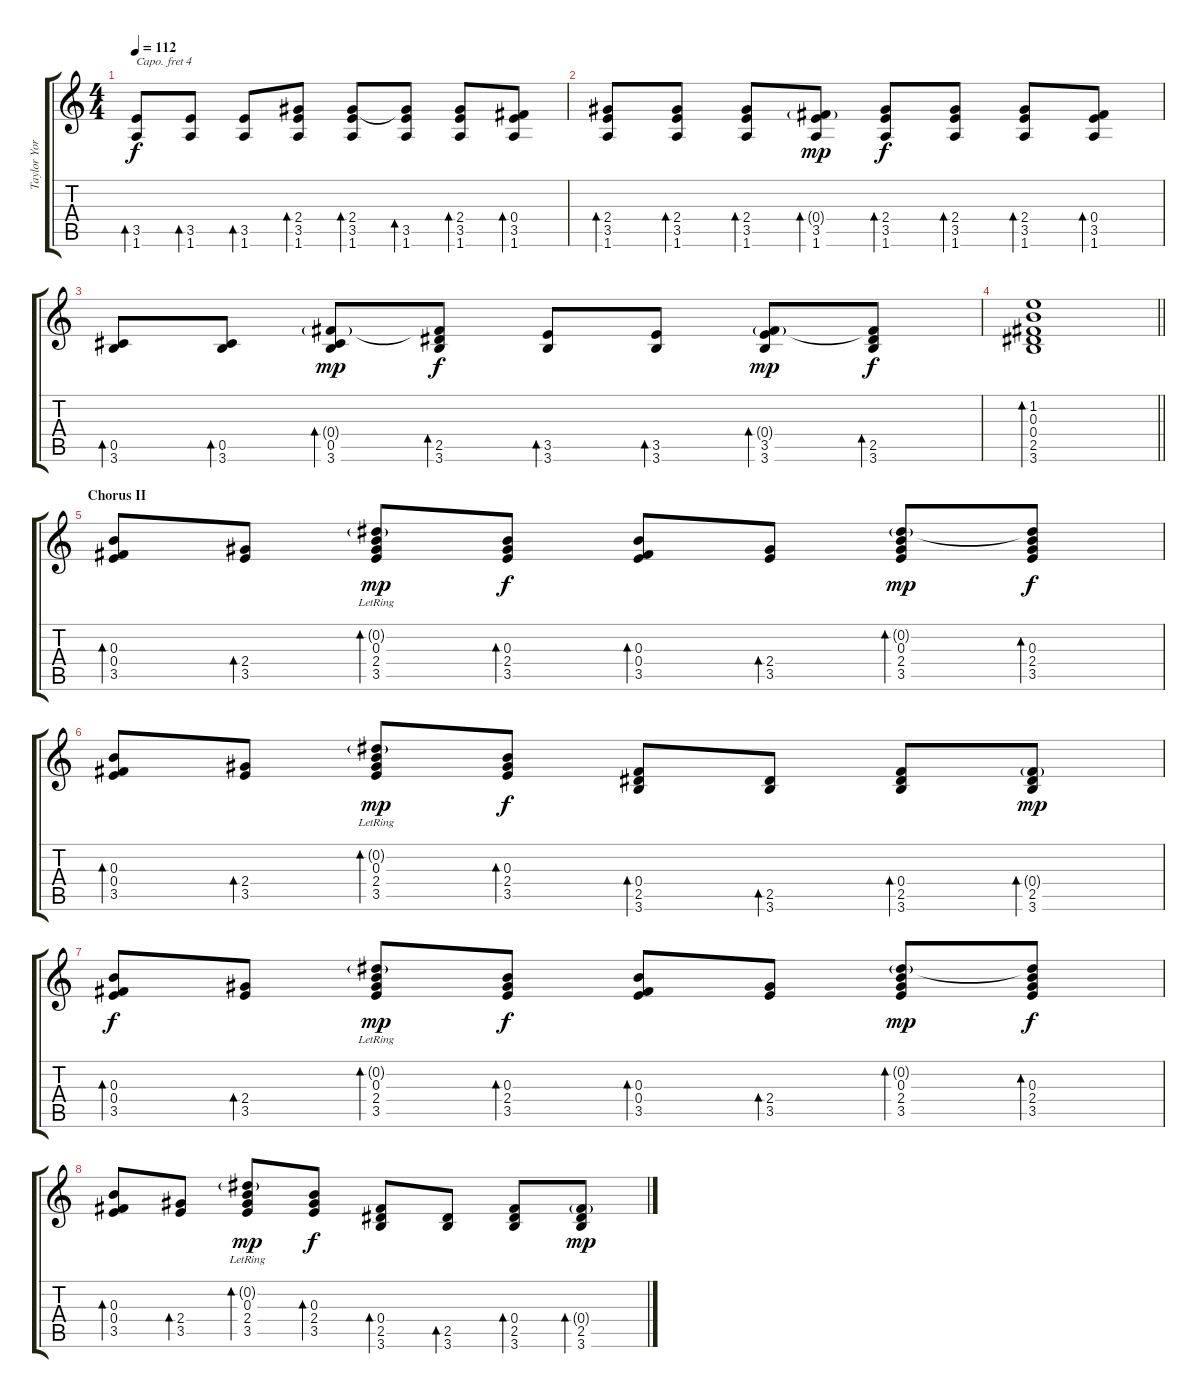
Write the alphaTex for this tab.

\track ("Taylor York [Acoustic Guitar]" "Taylor Yor") {instrument acousticguitarsteel}
\staff {score tabs}
\capo 4
\tuning (E4 B3 G3 D3 A2 E2) {hide}
\ts (4 4)
\tempo 112
\clef g2
\ks c
(3.5 1.6).8{bd 60 dy f} (3.5 1.6).8{bd 60} (3.5 1.6).8{bd 60} (2.4 3.5 1.6).8{bd 60} (2.4 3.5 1.6).8{bd 60} (2.4{t} 3.5 1.6).8{bd 60} (2.4 3.5 1.6).8{bd 60} (0.4 3.5 1.6).8{bd 60} |
(2.4 3.5 1.6).8{bd 60} (2.4 3.5 1.6).8{bd 60} (2.4 3.5 1.6).8{bd 60} (0.4{g} 3.5 1.6).8{bd 60 dy mp} (2.4 3.5 1.6).8{bd 60 dy f} (2.4 3.5 1.6).8{bd 60} (2.4 3.5 1.6).8{bd 60} (0.4 3.5 1.6).8{bd 60} |
(0.5 3.6).8{bd 60} (0.5 3.6).8{bd 60} (0.4{g} 0.5 3.6).8{bd 60 dy mp} (0.4{t} 2.5 3.6).8{bd 60 dy f} (3.5 3.6).8{bd 60} (3.5 3.6).8{bd 60} (0.4{g} 3.5 3.6).8{bd 60 dy mp} (0.4{t} 2.5 3.6).8{bd 60 dy f} |
\barLineRight lightlight
(1.2 0.3 0.4 2.5 3.6).1{bd 240} |
\section ("" "Chorus II")
(0.3 0.4 3.5).8{bd 30} (2.4 3.5).8{bd 30} (0.2{g lr} 0.3 2.4 3.5).8{bd 30 dy mp} (0.3 2.4 3.5).8{bd 30 dy f} (0.3 0.4 3.5).8{bd 30} (2.4 3.5).8{bd 30} (0.2{g} 0.3 2.4 3.5).8{bd 30 dy mp} (0.2{t} 0.3 2.4 3.5).8{bd 30 dy f} |
(0.3 0.4 3.5).8{bd 30} (2.4 3.5).8{bd 30} (0.2{g lr} 0.3 2.4 3.5).8{bd 30 dy mp} (0.3 2.4 3.5).8{bd 30 dy f} (0.4 2.5 3.6).8{bd 30} (2.5 3.6).8{bd 30} (0.4 2.5 3.6).8{bd 30} (0.4{g} 2.5 3.6).8{bd 30 dy mp} |
(0.3 0.4 3.5).8{bd 30 dy f} (2.4 3.5).8{bd 30} (0.2{g lr} 0.3 2.4 3.5).8{bd 30 dy mp} (0.3 2.4 3.5).8{bd 30 dy f} (0.3 0.4 3.5).8{bd 30} (2.4 3.5).8{bd 30} (0.2{g} 0.3 2.4 3.5).8{bd 30 dy mp} (0.2{t} 0.3 2.4 3.5).8{bd 30 dy f} |
(0.3 0.4 3.5).8{bd 30} (2.4 3.5).8{bd 30} (0.2{g lr} 0.3 2.4 3.5).8{bd 30 dy mp} (0.3 2.4 3.5).8{bd 30 dy f} (0.4 2.5 3.6).8{bd 30} (2.5 3.6).8{bd 30} (0.4 2.5 3.6).8{bd 30} (0.4{g} 2.5 3.6).8{bd 30 dy mp}
